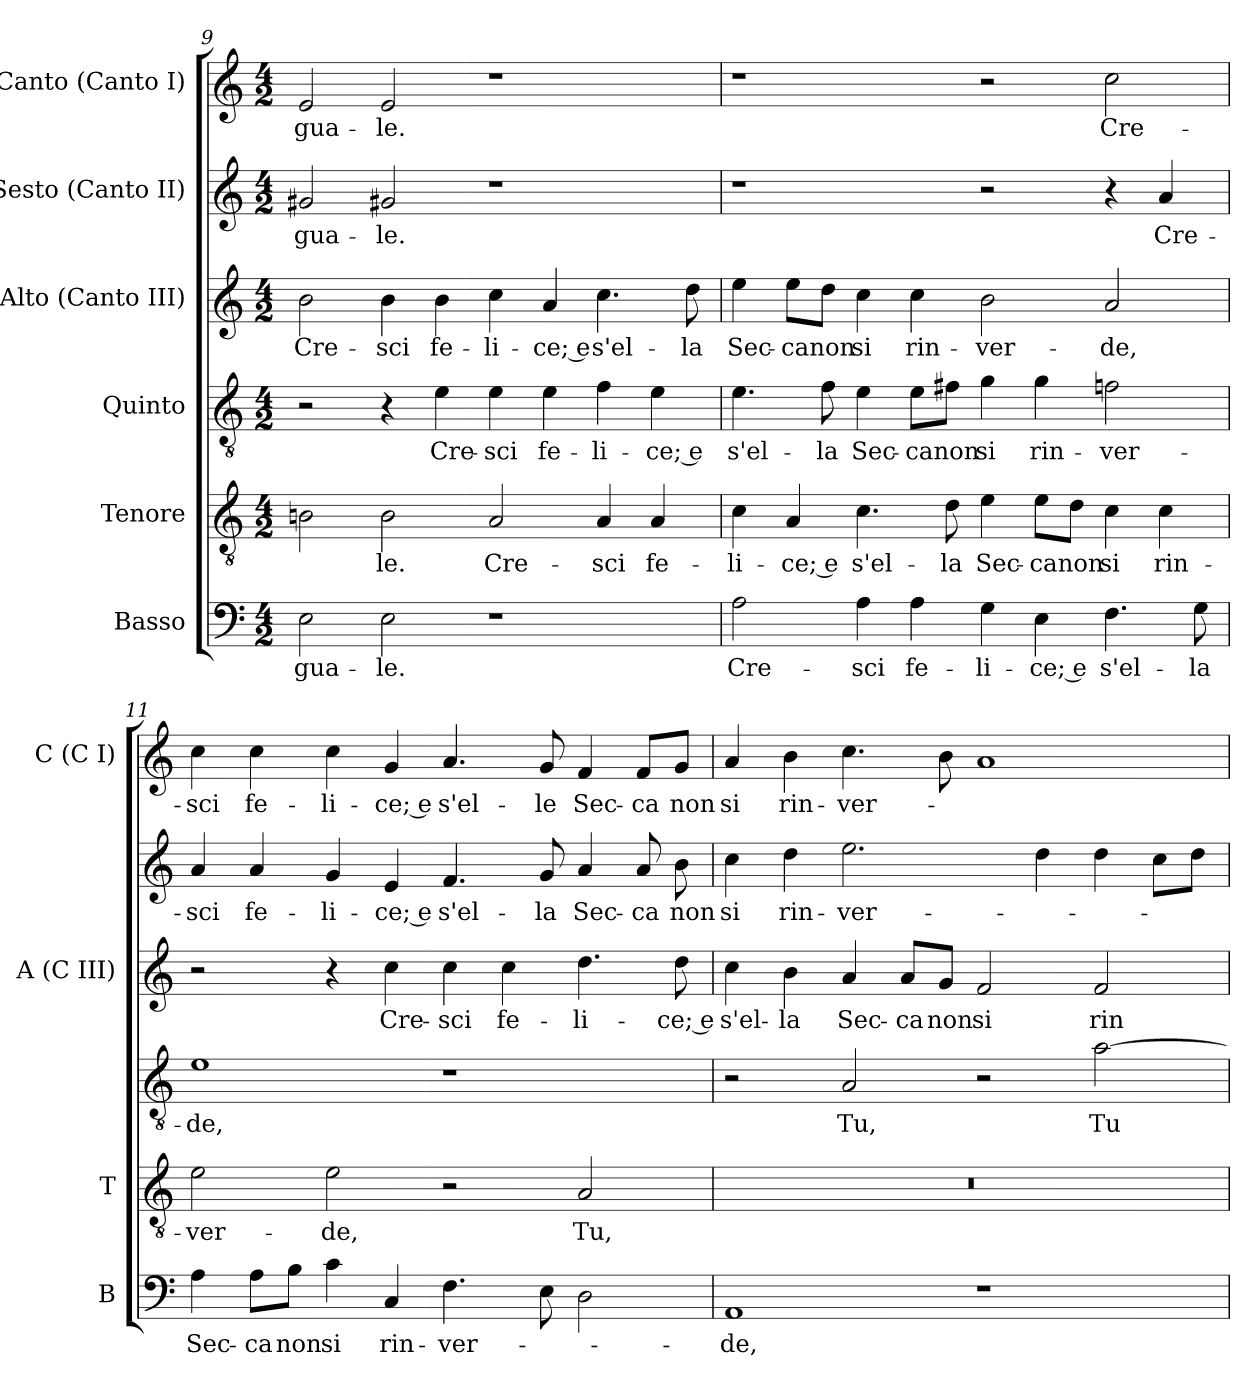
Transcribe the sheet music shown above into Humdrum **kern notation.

**kern	**text	**kern	**text	**kern	**text	**kern	**text	**kern	**text	**kern	**text
*part6	*part6	*part5	*part5	*part4	*part4	*part3	*part3	*part2	*part2	*part1	*part1
*staff6	*staff6	*staff5	*staff5	*staff4	*staff4	*staff3	*staff3	*staff2	*staff2	*staff1	*staff1
*I"Basso	*	*I"Tenore	*	*I"Quinto	*	*I"Alto (Canto III)	*	*I"Sesto (Canto II)	*	*I"Canto (Canto I)	*
*I'B	*	*I'T	*	*	*	*I'A (C III)	*	*	*	*I'C (C I)	*
*clefF4	*	*clefGv2	*	*clefGv2	*	*clefG2	*	*clefG2	*	*clefG2	*
*k[]	*	*k[]	*	*k[]	*	*k[]	*	*k[]	*	*k[]	*
*C:	*	*C:	*	*C:	*	*C:	*	*C:	*	*C:	*
*M4/2	*	*M4/2	*	*M4/2	*	*M4/2	*	*M4/2	*	*M4/2	*
=9	=9	=9	=9	=9	=9	=9	=9	=9	=9	=9	=9
2E	-gua-	2Bn	.	2r	.	2b	Cre-	2g#X	-gua-	2e	-gua-
2E	-le.	2B	-le.	4r	.	4b	-sci	2g#X	-le.	2e	-le.
.	.	.	.	4e	Cre-	4b	fe-	.	.	.	.
1r	.	2A	Cre-	4e	-sci	4cc	-li-	1r	.	1r	.
.	.	.	.	4e	fe-	4a	-ce; e	.	.	.	.
.	.	4A	-sci	4f	-li-	4.cc	s'el-	.	.	.	.
.	.	4A	fe-	4e	-ce; e	.	.	.	.	.	.
.	.	.	.	.	.	8dd	-la	.	.	.	.
=10	=10	=10	=10	=10	=10	=10	=10	=10	=10	=10	=10
2A	Cre-	4c	-li-	4.e	s'el-	4ee	Sec-	1r	.	1r	.
.	.	4A	-ce; e	.	.	8ee\L	-ca	.	.	.	.
.	.	.	.	8f	-la	8dd\J	non	.	.	.	.
4A	-sci	4.c	s'el-	4e	Sec-	4cc	si	.	.	.	.
4A	fe-	.	.	8e\L	-ca	4cc	rin-	.	.	.	.
.	.	8d	-la	8f#X\J	non	.	.	.	.	.	.
4G	-li-	4e	Sec-	4g	si	2b	-ver-	2r	.	2r	.
4E	-ce; e	8e\L	-ca	4g	rin-	.	.	.	.	.	.
.	.	8d\J	non	.	.	.	.	.	.	.	.
4.F	s'el-	4c	si	2fn	-ver-	2a	-de,	4r	.	2cc	Cre-
.	.	4c	rin-	.	.	.	.	4a	Cre-	.	.
8G	-la	.	.	.	.	.	.	.	.	.	.
=11	=11	=11	=11	=11	=11	=11	=11	=11	=11	=11	=11
4A	Sec-	2e	-ver-	1e	-de,	2r	.	4a	-sci	4cc	-sci
8A\L	-ca	.	.	.	.	.	.	4a	fe-	4cc	fe-
8B\J	non	.	.	.	.	.	.	.	.	.	.
4c	si	2e	-de,	.	.	4r	.	4g	-li-	4cc	-li-
4C	rin-	.	.	.	.	4cc	Cre-	4e	-ce; e	4g	-ce; e
4.F	-ver-	2r	.	1r	.	4cc	-sci	4.f	s'el-	4.a	s'el-
.	.	.	.	.	.	4cc	fe-	.	.	.	.
8E	.	.	.	.	.	.	.	8g	-la	8g	-le
2D	.	2A	Tu,	.	.	4.dd	-li-	4a	Sec-	4f	Sec-
.	.	.	.	.	.	.	.	8a	-ca	8f/L	-ca
.	.	.	.	.	.	8dd	-ce; e	8b	non	8g/J	non
=12	=12	=12	=12	=12	=12	=12	=12	=12	=12	=12	=12
1AA	-de,	0r	.	2r	.	4cc	s'el-	4cc	si	4a	si
.	.	.	.	.	.	4b	-la	4dd	rin-	4b	rin-
.	.	.	.	2A	Tu,	4a	Sec-	2.ee	-ver-	4.cc	-ver-
.	.	.	.	.	.	8a/L	-ca	.	.	.	.
.	.	.	.	.	.	8g/J	non	.	.	8b	.
1r	.	.	.	2r	.	2f	si	.	.	1a	.
.	.	.	.	.	.	.	.	4dd	.	.	.
.	.	.	.	[2a	Tu	2f	rin-	4dd	.	.	.
.	.	.	.	.	.	.	.	8ccL	.	.	.
.	.	.	.	.	.	.	.	8ddJ	.	.	.
=	=	=	=	=	=	=	=	=	=	=	=
*-	*-	*-	*-	*-	*-	*-	*-	*-	*-	*-	*-
